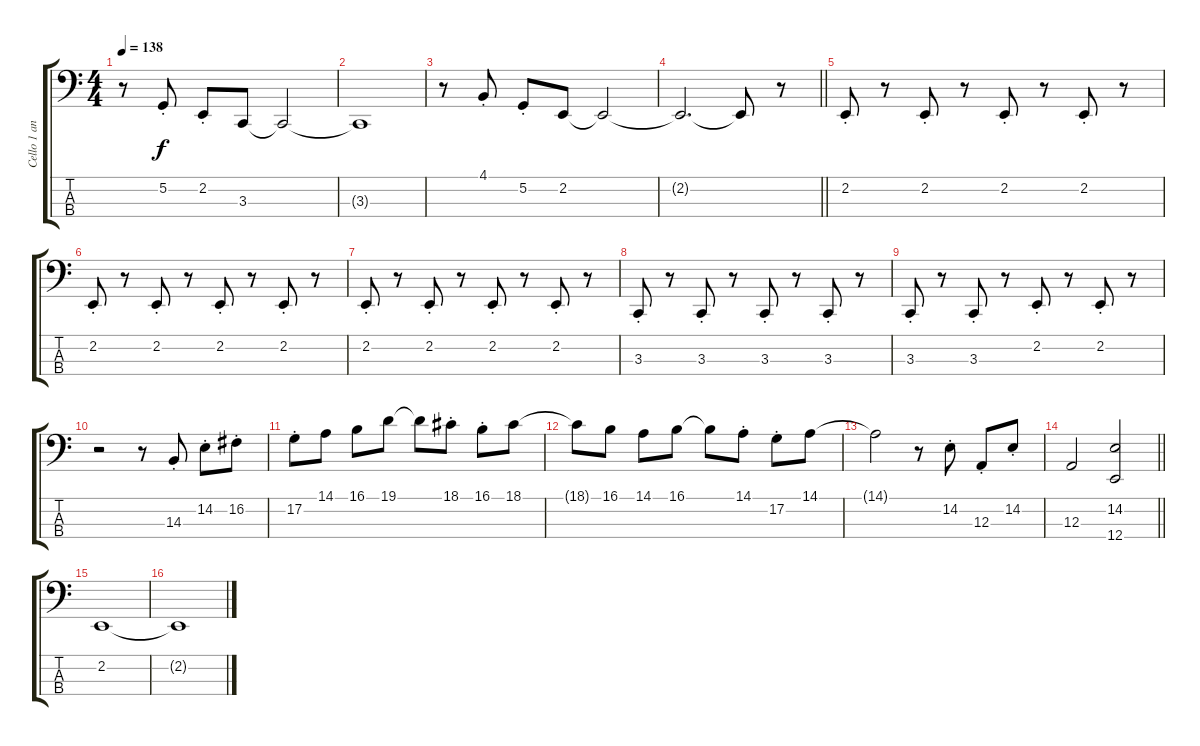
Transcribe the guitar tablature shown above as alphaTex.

\track ("Cello 1 and 2" "Cello 1 an") {instrument cello}
\staff {score tabs}
\tuning (G2 D2 A1 E1) {hide}
\ts (4 4)
\tempo 138
\clef f4
\ks c
r.8{dy f} 5.2{st}.8 2.2{st}.8 3.3.8 3.3{t}.2 |
3.3{t}.1 |
r.8 4.1{st}.8 5.2{st}.8 2.2.8 2.2{t}.2 |
\barLineRight lightlight
2.2{t}.2{d} 2.2{t}.8 r.8 |
2.2{st}.8 r.8 2.2{st}.8 r.8 2.2{st}.8 r.8 2.2{st}.8 r.8 |
2.2{st}.8 r.8 2.2{st}.8 r.8 2.2{st}.8 r.8 2.2{st}.8 r.8 |
2.2{st}.8 r.8 2.2{st}.8 r.8 2.2{st}.8 r.8 2.2{st}.8 r.8 |
3.3{st}.8 r.8 3.3{st}.8 r.8 3.3{st}.8 r.8 3.3{st}.8 r.8 |
3.3{st}.8 r.8 3.3{st}.8 r.8 2.2{st}.8 r.8 2.2{st}.8 r.8 |
r.2 r.8 14.3{st}.8 14.2{st}.8 16.2{st}.8 |
17.2{st}.8 14.1.8 16.1.8 19.1.8 19.1{t}.8 18.1{st}.8 16.1{st}.8 18.1.8 |
18.1{t}.8 16.1.8 14.1.8 16.1.8 16.1{t}.8 14.1{st}.8 17.2{st}.8 14.1.8 |
14.1{t}.2 r.8 14.2{st}.8 12.3{st}.8 14.2{st}.8 |
\barLineRight lightlight
12.3.2 (14.2 12.4).2 |
2.2.1 |
2.2{t}.1
